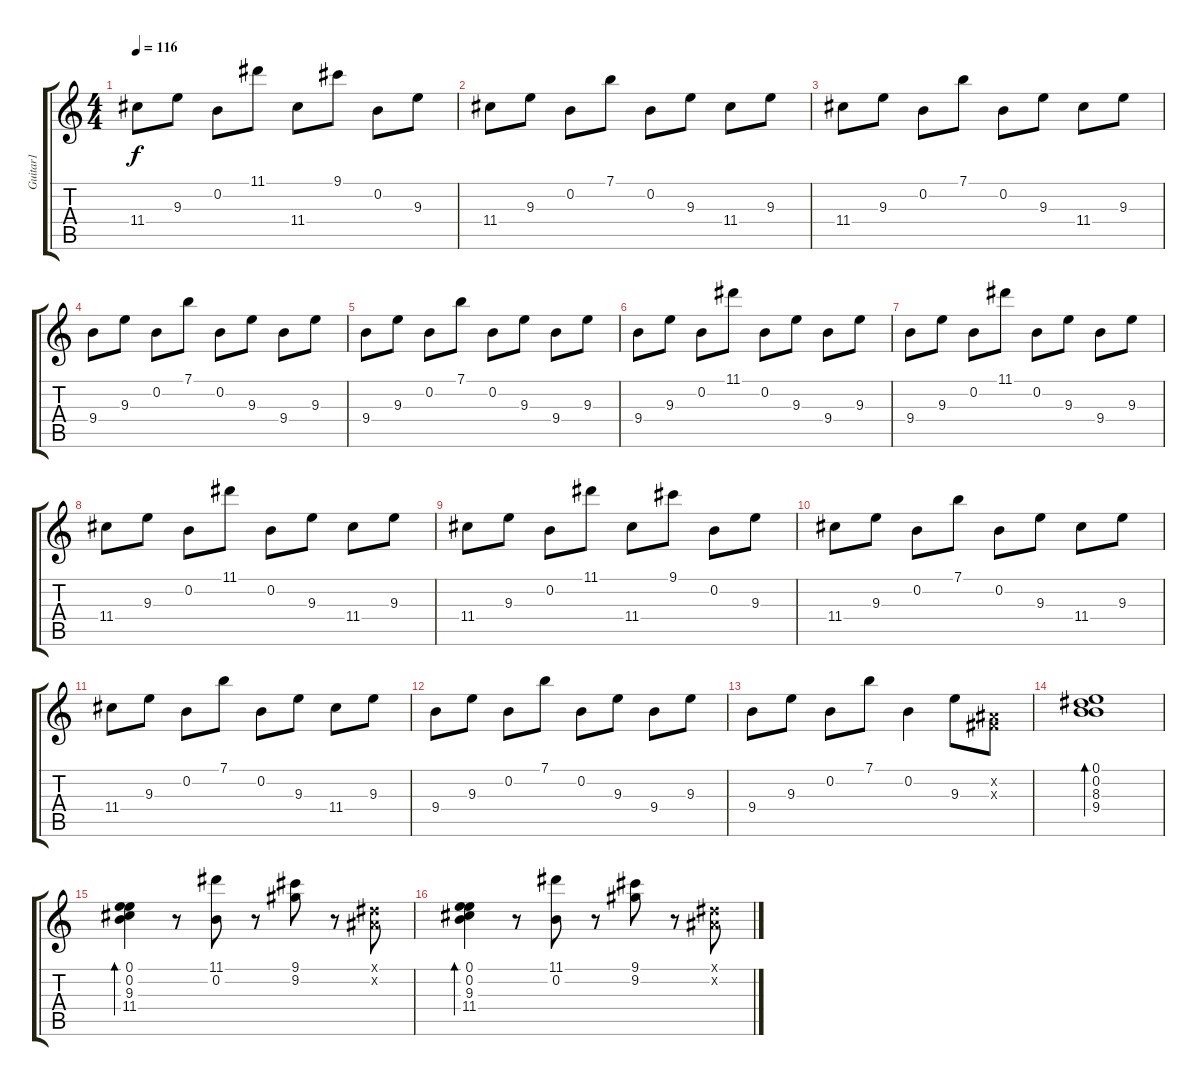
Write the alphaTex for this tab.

\track ("Guitar1" "Guitar1") {instrument distortionguitar}
\staff {score tabs}
\tuning (E4 B3 G3 D3 A2 E2) {hide}
\ts (4 4)
\tempo 116
\clef g2
\ks c
11.4.8{dy f} 9.3.8 0.2.8 11.1.8 11.4.8 9.1.8 0.2.8 9.3.8 |
11.4.8 9.3.8 0.2.8 7.1.8 0.2.8 9.3.8 11.4.8 9.3.8 |
11.4.8 9.3.8 0.2.8 7.1.8 0.2.8 9.3.8 11.4.8 9.3.8 |
9.4.8 9.3.8 0.2.8 7.1.8 0.2.8 9.3.8 9.4.8 9.3.8 |
9.4.8 9.3.8 0.2.8 7.1.8 0.2.8 9.3.8 9.4.8 9.3.8 |
9.4.8 9.3.8 0.2.8 11.1.8 0.2.8 9.3.8 9.4.8 9.3.8 |
9.4.8 9.3.8 0.2.8 11.1.8 0.2.8 9.3.8 9.4.8 9.3.8 |
11.4.8 9.3.8 0.2.8 11.1.8 0.2.8 9.3.8 11.4.8 9.3.8 |
11.4.8 9.3.8 0.2.8 11.1.8 11.4.8 9.1.8 0.2.8 9.3.8 |
11.4.8 9.3.8 0.2.8 7.1.8 0.2.8 9.3.8 11.4.8 9.3.8 |
11.4.8 9.3.8 0.2.8 7.1.8 0.2.8 9.3.8 11.4.8 9.3.8 |
9.4.8 9.3.8 0.2.8 7.1.8 0.2.8 9.3.8 9.4.8 9.3.8 |
9.4.8 9.3.8 0.2.8 7.1.8 0.2.4 9.3.8 (-1.2{x} -1.3{x}).8 |
(0.1 0.2 8.3 9.4).1{bd 480} |
(0.1 0.2 9.3 11.4).4{bd 480} r.8 (11.1 0.2).8 r.8 (9.1 9.2).8 r.8 (-1.1{x} -1.2{x}).8 |
(0.1 0.2 9.3 11.4).4{bd 480} r.8 (11.1 0.2).8 r.8 (9.1 9.2).8 r.8 (-1.1{x} -1.2{x}).8
